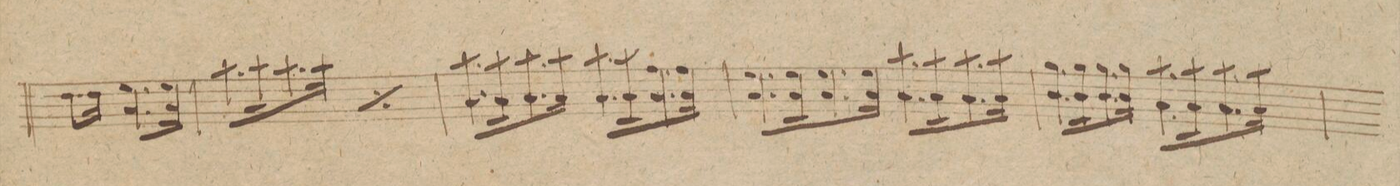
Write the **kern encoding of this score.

**kern	**dynam
*I"Violino IIdo	*
*clefG2	*
*k[f#c#g#]	*
*met(c)	*
*M4/4	*
8.dd\L	.
16dd\Jk	.
8.eeL 8.a\	.
16eeJk 16a\	.
=27	=27
8.aa\L	.
16aa\K	.
8.aa\	.
16aa\Jk	.
*rep	*
8.aa\L	.
16aa\K	.
8.aa\	.
16aa\Jk	.
*Xrep	*
=28	=28
8.aaL 8.a\	.
16aaK 16a\	.
8.aa 8.a\	.
16aaJk 16a\	.
8.aaL 8.a\	.
16aaK 16a\	.
8.ff# 8.a\	.
16ff#Jk 16a\	.
=29	=29
8.eeL 8.a\	.
16eeK 16a\	.
8.ee 8.a\	.
16eeJk 16a\	.
8.aaL 8.a\	.
16aaK 16a\	.
8.aa 8.a\	.
16aaJk 16a\	.
=30	=30
8.gg#L 8.b\	.
16gg#K 16b\	.
8.gg# 8.b\	.
16gg#Jk 16b\	.
8.aaL 8.a\	.
16aaK 16a\	.
8.aa 8.a\	.
16aaJk 16a\	.
=31	=31
*-	*-
